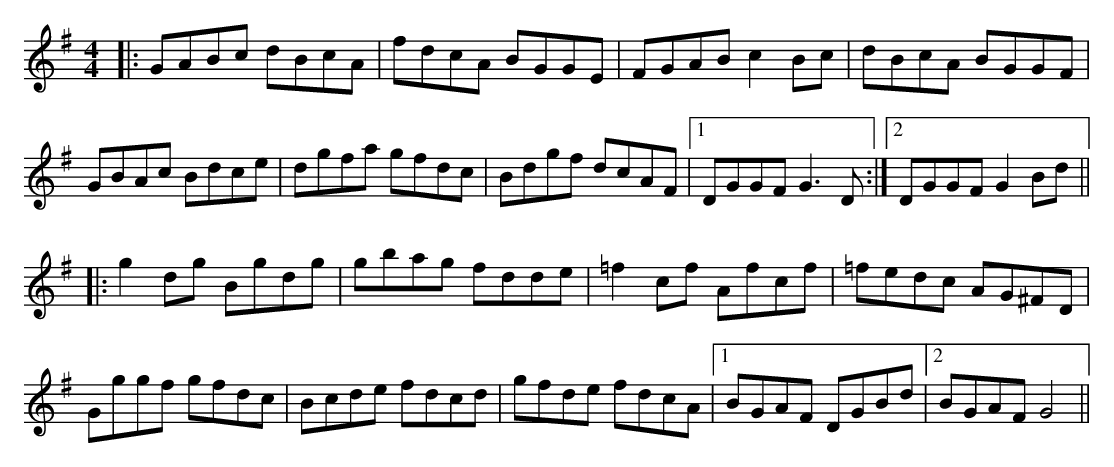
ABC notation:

X:1
M:4/4
K:G
|:GABc dBcA|fdcA BGGE|FGAB c2 Bc|dBcA BGGF|
GBAc Bdce|dgfa gfdc|Bdgf dcAF|1 DGGF G3 D:|2 DGGF G2 Bd||
|:g2 dg Bgdg|gbag fdde|=f2 cf Afcf|=fedc AG^FD|
Gggf gfdc|Bcde fdcd|gfde fdcA|1 BGAF DGBd|2 BGAF G4||
